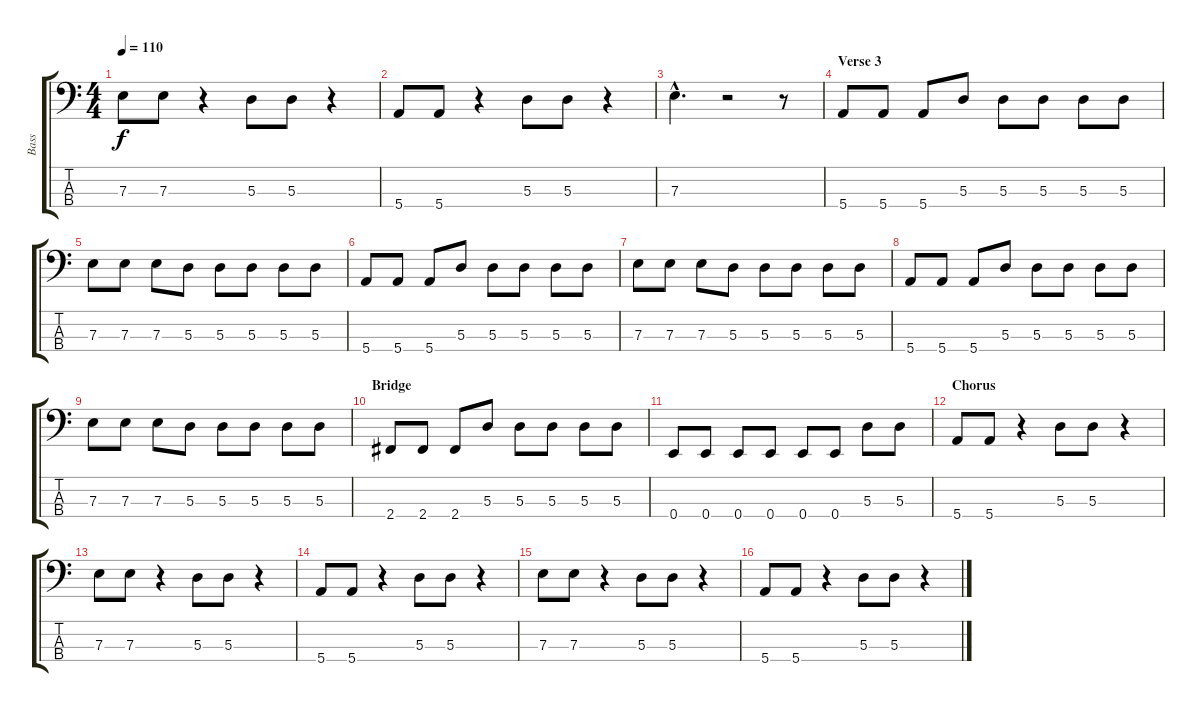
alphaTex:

\track ("Bass" "Bass") {instrument electricbasspick}
\staff {score tabs}
\tuning (G2 D2 A1 E1) {hide}
\ts (4 4)
\tempo 110
\clef f4
\ks c
7.3.8{dy f} 7.3.8 r.4 5.3.8 5.3.8 r.4 |
5.4.8 5.4.8 r.4 5.3.8 5.3.8 r.4 |
7.3{hac}.4{d} r.2 r.8 |
\section ("" "Verse 3")
5.4.8 5.4.8 5.4.8 5.3.8 5.3.8 5.3.8 5.3.8 5.3.8 |
7.3.8 7.3.8 7.3.8 5.3.8 5.3.8 5.3.8 5.3.8 5.3.8 |
5.4.8 5.4.8 5.4.8 5.3.8 5.3.8 5.3.8 5.3.8 5.3.8 |
7.3.8 7.3.8 7.3.8 5.3.8 5.3.8 5.3.8 5.3.8 5.3.8 |
5.4.8 5.4.8 5.4.8 5.3.8 5.3.8 5.3.8 5.3.8 5.3.8 |
7.3.8 7.3.8 7.3.8 5.3.8 5.3.8 5.3.8 5.3.8 5.3.8 |
\section ("" "Bridge")
2.4.8 2.4.8 2.4.8 5.3.8 5.3.8 5.3.8 5.3.8 5.3.8 |
0.4.8 0.4.8 0.4.8 0.4.8 0.4.8 0.4.8 5.3.8 5.3.8 |
\section ("" "Chorus")
5.4.8 5.4.8 r.4 5.3.8 5.3.8 r.4 |
7.3.8 7.3.8 r.4 5.3.8 5.3.8 r.4 |
5.4.8 5.4.8 r.4 5.3.8 5.3.8 r.4 |
7.3.8 7.3.8 r.4 5.3.8 5.3.8 r.4 |
5.4.8 5.4.8 r.4 5.3.8 5.3.8 r.4
